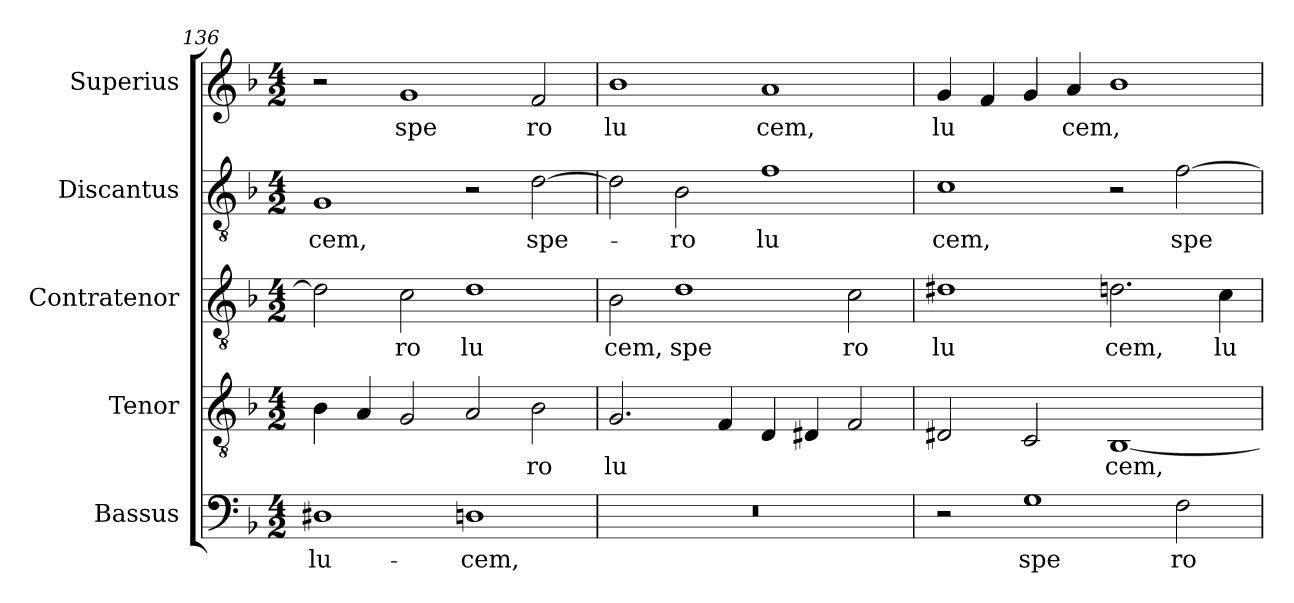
**kern	**text	**kern	**text	**kern	**text	**kern	**text	**kern	**text
*part5	*part5	*part4	*part4	*part3	*part3	*part2	*part2	*part1	*part1
*staff5	*staff5	*staff4	*staff4	*staff3	*staff3	*staff2	*staff2	*staff1	*staff1
*I"Bassus	*	*I"Tenor	*	*I"Contratenor	*	*I"Discantus	*	*I"Superius	*
*clefF4	*	*clefGv2	*	*clefGv2	*	*clefGv2	*	*clefG2	*
*ITrd-3c-5	*	*ITrd-3c-5	*	*ITrd-3c-5	*	*ITrd-3c-5	*	*	*
*k[b-e-]	*	*k[b-e-]	*	*k[b-e-]	*	*k[b-e-]	*	*k[b-]	*
*B-:	*	*B-:	*	*B-:	*	*B-:	*	*F:	*
*M4/2	*	*M4/2	*	*M4/2	*	*M4/2	*	*M4/2	*
=136	=136	=136	=136	=136	=136	=136	=136	=136	=136
!	!LO:LY:b:cj	!	!	!	!	!	!LO:LY:b:cj	!	!
1G#X	lu-	4e-\	.	2g\]	.	1c	-cem,	2r	.
.	.	4d/	.	.	.	.	.	.	.
!	!	!	!	!	!LO:LY:b:cj	!	!	!	!LO:LY:b:cj
.	.	2c/	.	2f\	ro	.	.	1g	spe
!	!LO:LY:b:cj	!	!	!	!LO:LY:b:cj	!	!	!	!
1G	-cem,	2d/	.	1g	lu	2r	.	.	.
!	!	!	!LO:LY:b:cj	!	!	!	!LO:LY:b	!	!LO:LY:b:cj
.	.	2e-\	ro	.	.	[>2g\	spe-	2f/	ro
!!LO:PB:g=z
=137	=137	=137	=137	=137	=137	=137	=137	=137	=137
!	!	!	!LO:LY:b:cj	!	!LO:LY:b:cj	!	!	!	!LO:LY:b:cj
0r	.	2.c/	lu	2e-\	cem,	2g\]	.	1b-	lu
!	!	!	!	!	!LO:LY:b:cj	!	!LO:LY:b:cj	!	!
.	.	.	.	1g	spe	2e-\	-ro	.	.
.	.	4B-/	.	.	.	.	.	.	.
!	!	!	!	!	!	!	!LO:LY:b:cj	!	!LO:LY:b:cj
.	.	4G/	.	.	.	1b-	lu	1a	cem,
.	.	4G#X/	.	.	.	.	.	.	.
!	!	!	!	!	!LO:LY:b:cj	!	!	!	!
.	.	2B-/	.	2f\	ro	.	.	.	.
=138	=138	=138	=138	=138	=138	=138	=138	=138	=138
!	!	!	!	!	!LO:LY:b:cj	!	!LO:LY:b:cj	!	!LO:LY:b:cj
2r	.	2G#X/	.	1g#X	lu	1f	cem,	4g/	lu
.	.	.	.	.	.	.	.	4f/	.
!	!LO:LY:b:cj	!	!	!	!	!	!	!	!
1c	spe	2F/	.	.	.	.	.	4g/	.
!	!	!	!	!	!	!	!	!	!LO:LY:b
.	.	.	.	.	.	.	.	4a/	cem,
!	!	!	!LO:LY:b	!	!LO:LY:b:cj	!	!	!	!
.	.	[<1E-	cem,	2.g\	cem,	2r	.	1b-	.
!	!LO:LY:b:cj	!	!	!	!	!	!LO:LY:b	!	!
2B-\	ro	.	.	.	.	[>2b-\	spe	.	.
!	!	!	!	!	!LO:LY:b:cj	!	!	!	!
.	.	.	.	4f\	lu	.	.	.	.
=	=	=	=	=	=	=	=	=	=
*-	*-	*-	*-	*-	*-	*-	*-	*-	*-
